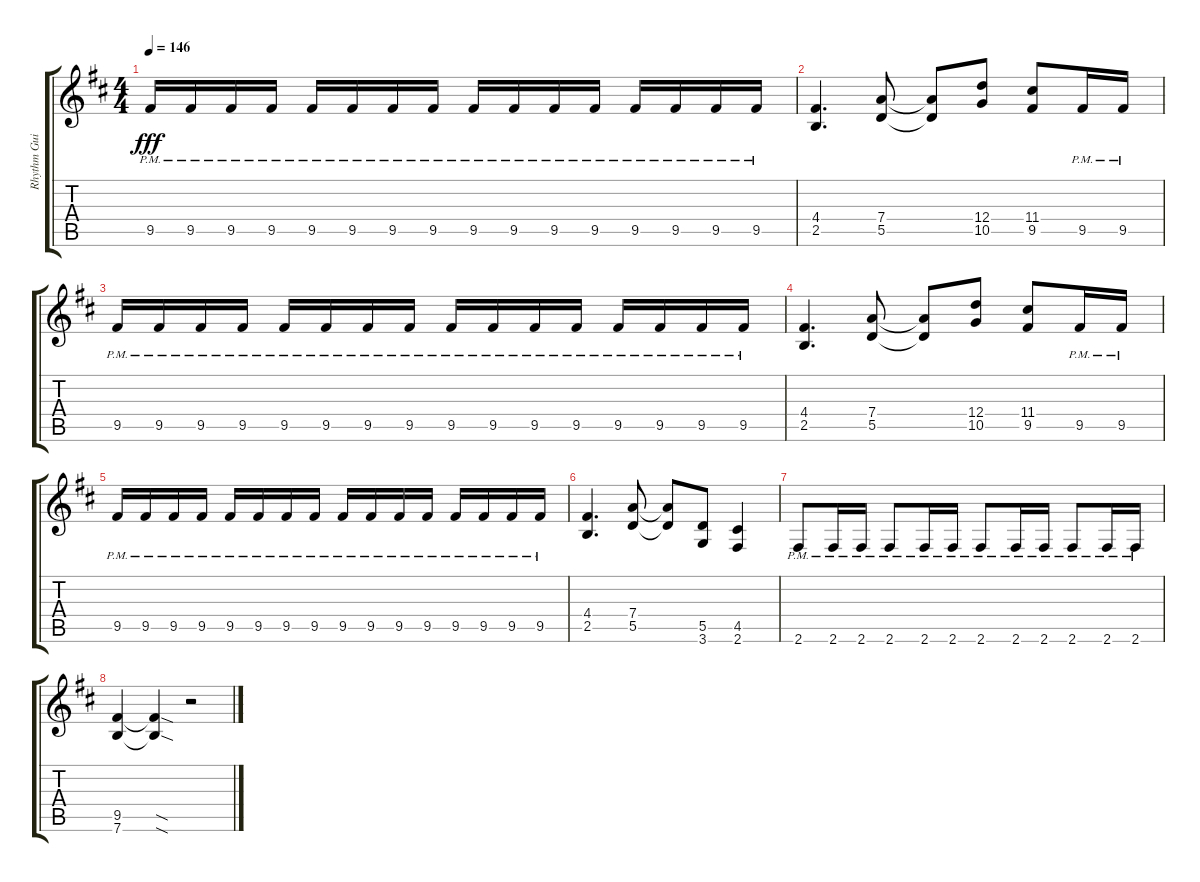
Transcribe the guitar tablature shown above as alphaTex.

\track ("Rhythm Guitar" "Rhythm Gui") {instrument overdrivenguitar}
\staff {score tabs}
\tuning (E4 B3 G3 D3 A2 E2) {hide}
\ts (4 4)
\tempo 146
\clef g2
\ks d
9.5{pm}.16{dy fff} 9.5{pm}.16 9.5{pm}.16 9.5{pm}.16 9.5{pm}.16 9.5{pm}.16 9.5{pm}.16 9.5{pm}.16 9.5{pm}.16 9.5{pm}.16 9.5{pm}.16 9.5{pm}.16 9.5{pm}.16 9.5{pm}.16 9.5{pm}.16 9.5{pm}.16 |
(4.4 2.5).4{d} (7.4 5.5).8 (7.4{t} 5.5{t}).8 (12.4 10.5).8 (11.4 9.5).8 9.5{pm}.16 9.5{pm}.16 |
9.5{pm}.16 9.5{pm}.16 9.5{pm}.16 9.5{pm}.16 9.5{pm}.16 9.5{pm}.16 9.5{pm}.16 9.5{pm}.16 9.5{pm}.16 9.5{pm}.16 9.5{pm}.16 9.5{pm}.16 9.5{pm}.16 9.5{pm}.16 9.5{pm}.16 9.5{pm}.16 |
(4.4 2.5).4{d} (7.4 5.5).8 (7.4{t} 5.5{t}).8 (12.4 10.5).8 (11.4 9.5).8 9.5{pm}.16 9.5{pm}.16 |
9.5{pm}.16 9.5{pm}.16 9.5{pm}.16 9.5{pm}.16 9.5{pm}.16 9.5{pm}.16 9.5{pm}.16 9.5{pm}.16 9.5{pm}.16 9.5{pm}.16 9.5{pm}.16 9.5{pm}.16 9.5{pm}.16 9.5{pm}.16 9.5{pm}.16 9.5{pm}.16 |
(4.4 2.5).4{d} (7.4 5.5).8 (7.4{t} 5.5{t}).8 (5.5 3.6).8 (4.5 2.6).4 |
2.6{pm}.8 2.6{pm}.16 2.6{pm}.16 2.6{pm}.8 2.6{pm}.16 2.6{pm}.16 2.6{pm}.8 2.6{pm}.16 2.6{pm}.16 2.6{pm}.8 2.6{pm}.16 2.6{pm}.16 |
(9.5 7.6).4 (9.5{sod t} 7.6{sod t}).4 r.2
